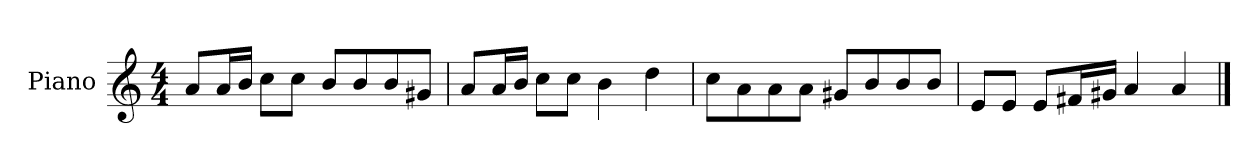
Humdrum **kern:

**kern
*part1
*staff1
*I"Piano
*I'P-no
*clefG2
*k[]
*M4/4
*MM90
=1
8a/L
16a/L
16b/JJ
8cc\L
8cc\J
8b/L
8b/
8b/
8g#X/J
=2
8a/L
16a/L
16b/JJ
8cc\L
8cc\J
4b\
4dd\
=3
8cc\L
8a\
8a\
8a\J
8g#X/L
8b/
8b/
8b/J
=4
8e/L
8e/J
8e/L
16f#X/L
16g#X/JJ
4a/
4a/
==
*-
